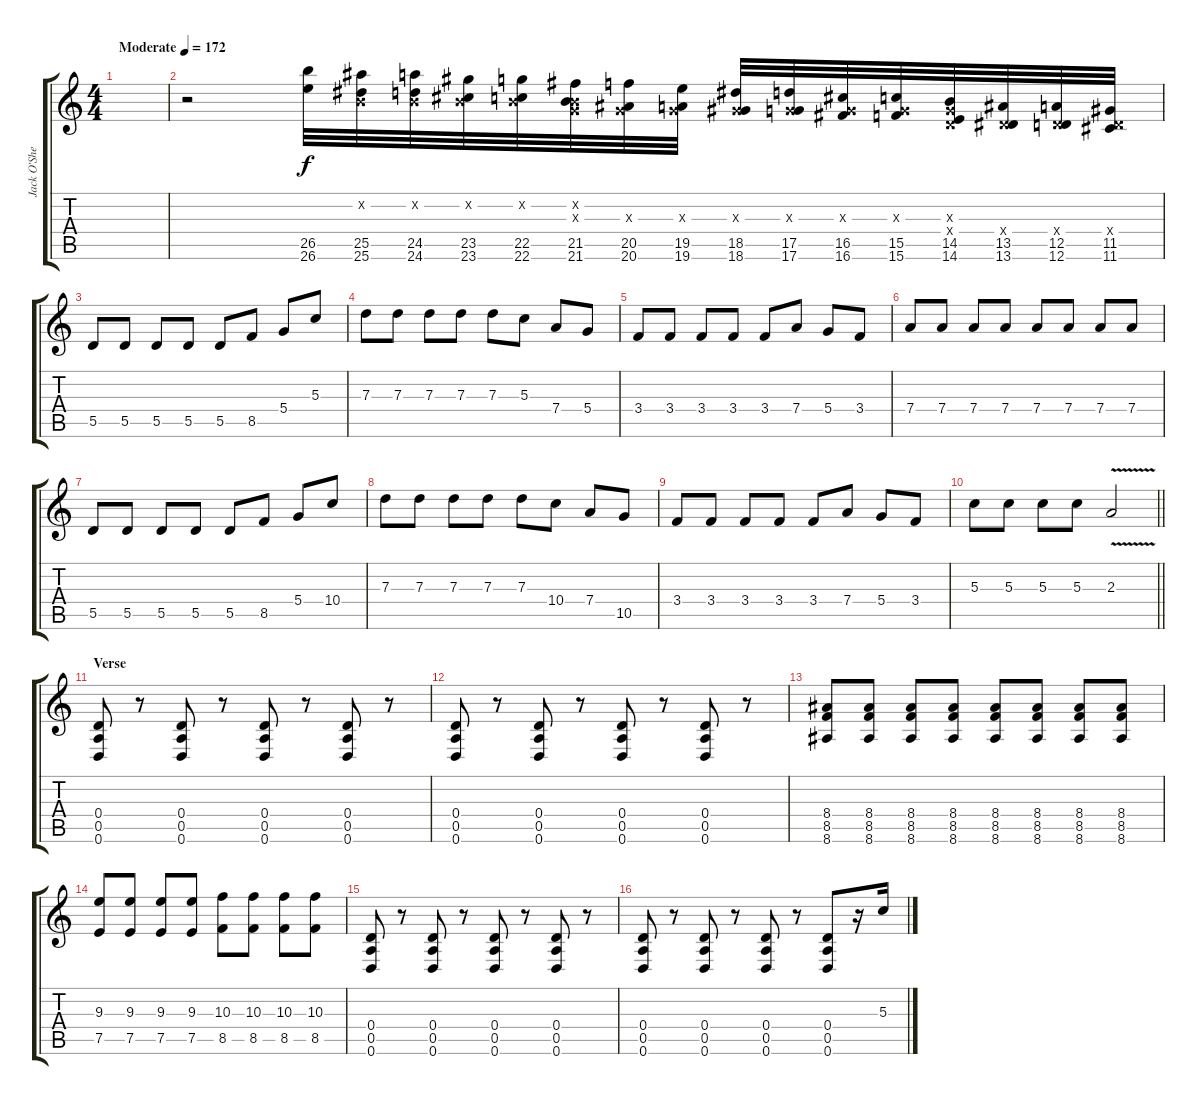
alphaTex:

\track ("Jack O'Shea" "Jack O'She") {instrument overdrivenguitar}
\staff {score tabs}
\tuning (E4 B3 G3 D3 A2 D2) {hide}
\ts (4 4)
\tempo (172 "Moderate")
\clef g2
\ks c
|
r.2 (26.5 26.6).32 (0.2{x} 25.5 25.6).32 (0.2{x} 24.5 24.6).32 (0.2{x} 23.5 23.6).32 (0.2{x} 22.5 22.6).32 (0.2{x} 0.3{x} 21.5 21.6).32 (0.3{x} 20.5 20.6).32 (0.3{x} 19.5 19.6).32 (0.3{x} 18.5 18.6).32 (0.3{x} 17.5 17.6).32 (0.3{x} 16.5 16.6).32 (0.3{x} 15.5 15.6).32 (0.3{x} 0.4{x} 14.5 14.6).32 (0.4{x} 13.5 13.6).32 (0.4{x} 12.5 12.6).32 (0.4{x} 11.5 11.6).32 |
5.5.8 5.5.8 5.5.8 5.5.8 5.5.8 8.5.8 5.4.8 5.3.8 |
7.3.8 7.3.8 7.3.8 7.3.8 7.3.8 5.3.8 7.4.8 5.4.8 |
3.4.8 3.4.8 3.4.8 3.4.8 3.4.8 7.4.8 5.4.8 3.4.8 |
7.4.8 7.4.8 7.4.8 7.4.8 7.4.8 7.4.8 7.4.8 7.4.8 |
5.5.8 5.5.8 5.5.8 5.5.8 5.5.8 8.5.8 5.4.8 10.4.8 |
7.3.8 7.3.8 7.3.8 7.3.8 7.3.8 10.4.8 7.4.8 10.5.8 |
3.4.8 3.4.8 3.4.8 3.4.8 3.4.8 7.4.8 5.4.8 3.4.8 |
\barLineRight lightlight
5.3.8 5.3.8 5.3.8 5.3.8 2.3{v}.2 |
\section ("" "Verse")
(0.4 0.5 0.6).8 r.8 (0.4 0.5 0.6).8 r.8 (0.4 0.5 0.6).8 r.8 (0.4 0.5 0.6).8 r.8 |
(0.4 0.5 0.6).8 r.8 (0.4 0.5 0.6).8 r.8 (0.4 0.5 0.6).8 r.8 (0.4 0.5 0.6).8 r.8 |
(8.4 8.5 8.6).8 (8.4 8.5 8.6).8 (8.4 8.5 8.6).8 (8.4 8.5 8.6).8 (8.4 8.5 8.6).8 (8.4 8.5 8.6).8 (8.4 8.5 8.6).8 (8.4 8.5 8.6).8 |
(9.3 7.5).8 (9.3 7.5).8 (9.3 7.5).8 (9.3 7.5).8 (10.3 8.5).8 (10.3 8.5).8 (10.3 8.5).8 (10.3 8.5).8 |
(0.4 0.5 0.6).8 r.8 (0.4 0.5 0.6).8 r.8 (0.4 0.5 0.6).8 r.8 (0.4 0.5 0.6).8 r.8 |
(0.4 0.5 0.6).8 r.8 (0.4 0.5 0.6).8 r.8 (0.4 0.5 0.6).8 r.8 (0.4 0.5 0.6).8 r.16 5.3{sl}.16
